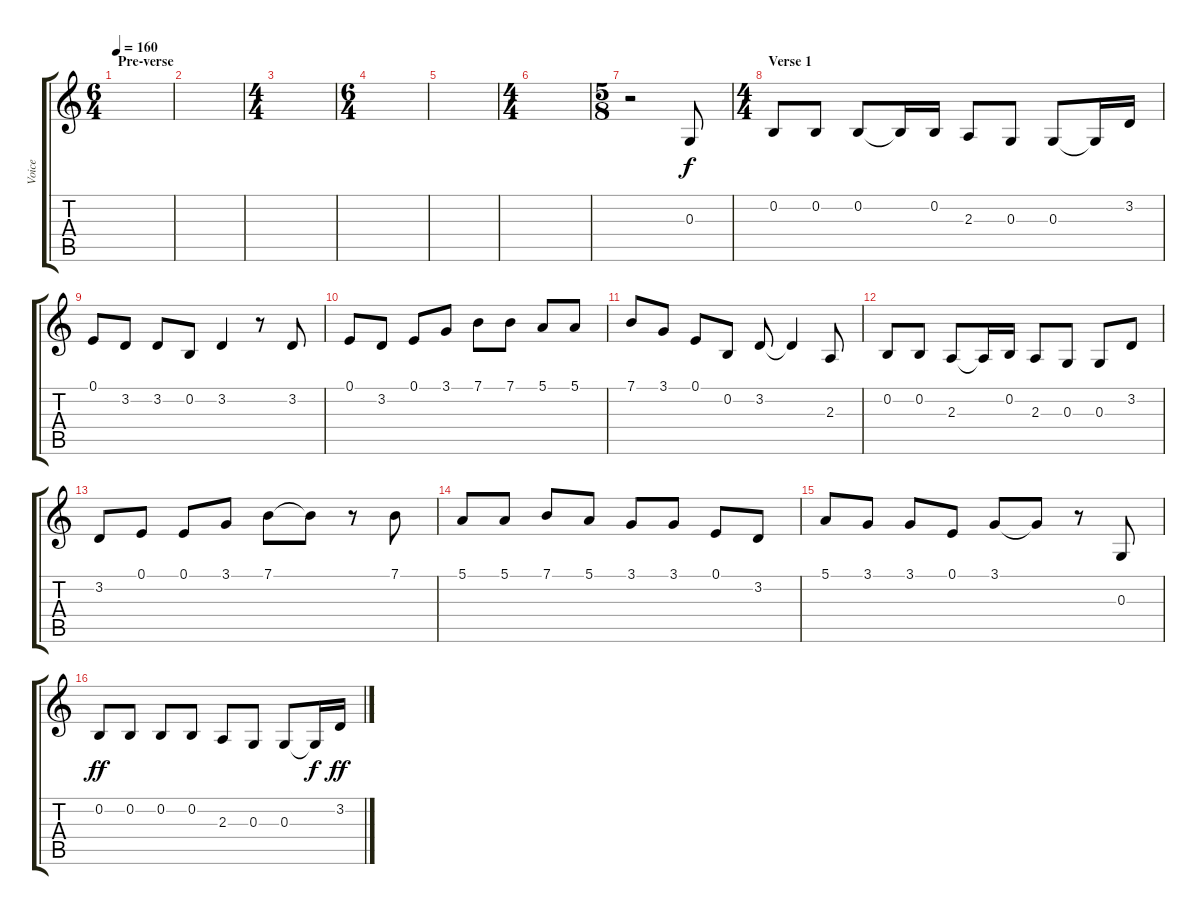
\track ("Voice" "Voice") {instrument tenorsax}
\staff {score tabs}
\tuning (E4 B3 G3 D3 A2 E2) {hide}
\ts (6 4)
\section ("" "Pre-verse")
\tempo 160
\clef g2
\ks c
|
|
\ts (4 4)
|
\ts (6 4)
|
|
\ts (4 4)
|
\ts (5 8)
r.2 0.3.8 |
\ts (4 4)
\section ("" "Verse 1")
0.2.8 0.2.8 0.2.8 0.2{t}.16 0.2.16 2.3.8 0.3.8 0.3.8 0.3{t}.16 3.2.16 |
0.1.8 3.2.8 3.2.8 0.2.8 3.2.4 r.8 3.2.8 |
0.1.8 3.2.8 0.1.8 3.1.8 7.1.8 7.1.8 5.1.8 5.1.8 |
7.1.8 3.1.8 0.1.8 0.2.8 3.2.8 3.2{t}.4 2.3.8 |
0.2.8 0.2.8 2.3.8 2.3{t}.16 0.2.16 2.3.8 0.3.8 0.3.8 3.2.8 |
3.2.8 0.1.8 0.1.8 3.1.8 7.1.8 7.1{t}.8 r.8 7.1.8 |
5.1.8 5.1.8 7.1.8 5.1.8 3.1.8 3.1.8 0.1.8 3.2.8 |
5.1.8 3.1.8 3.1.8 0.1.8 3.1.8 3.1{t}.8 r.8 0.3.8 |
0.2.8{dy ff} 0.2.8 0.2.8 0.2.8 2.3.8 0.3.8 0.3.8 0.3{t}.16{dy f} 3.2.16{dy ff}
